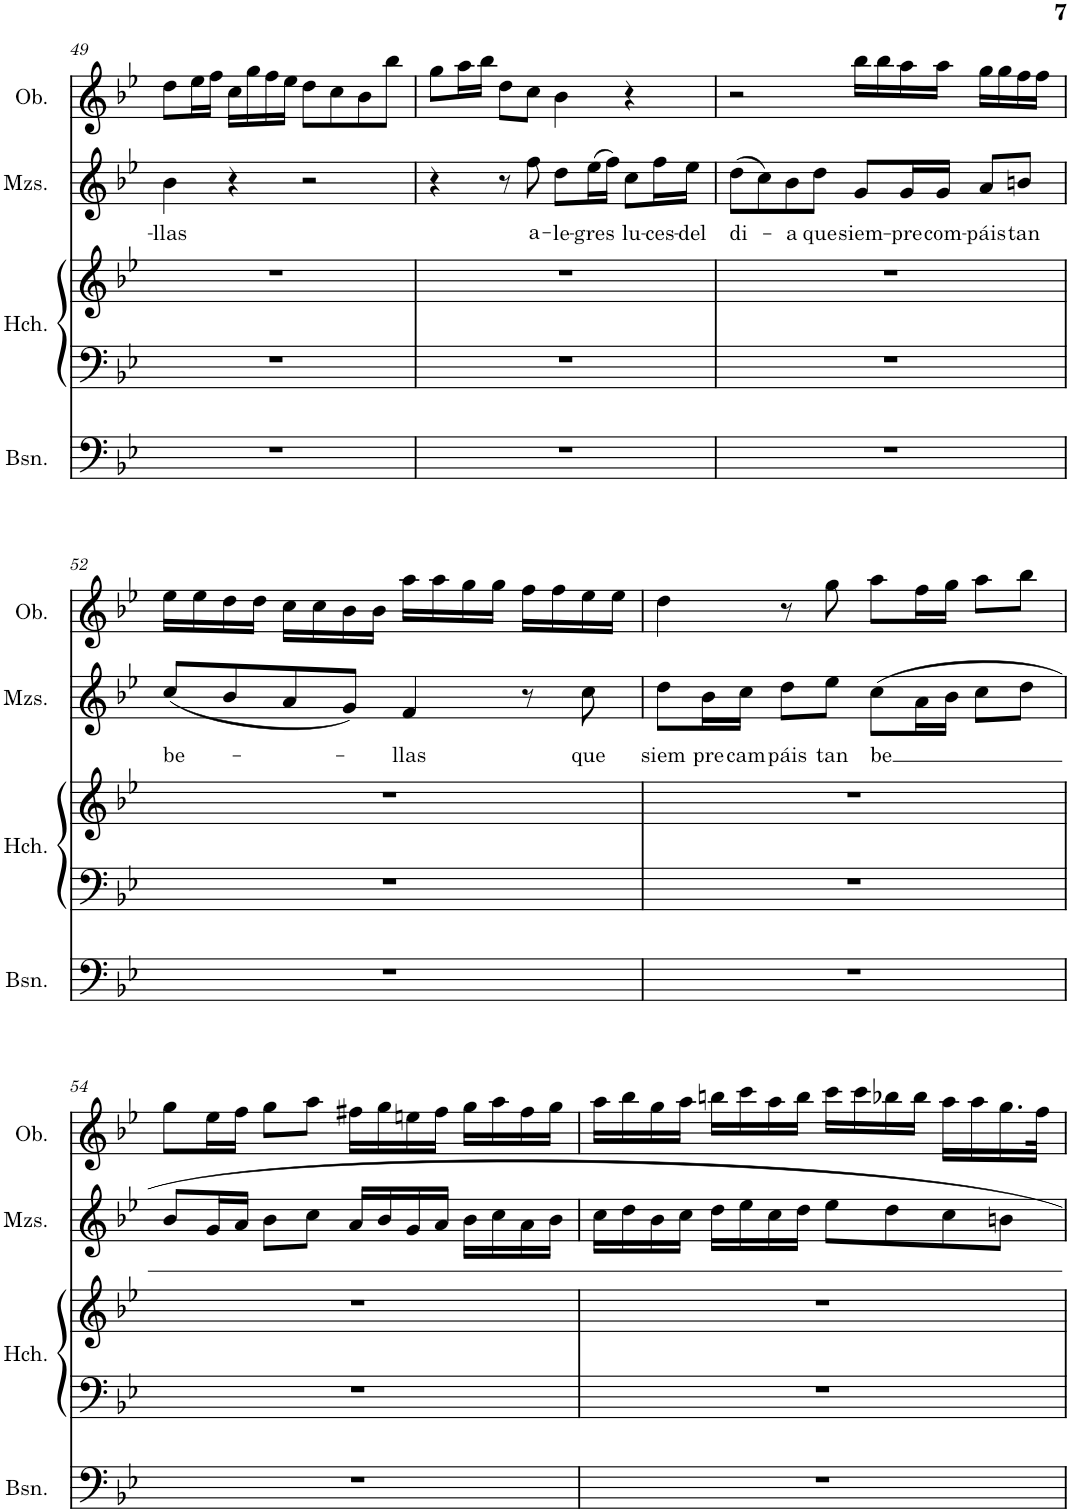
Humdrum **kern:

**kern	**kern	**kern	**kern	**text	**kern
*part4	*part3	*part3	*part2	*part2	*part1
*staff5	*staff4	*staff3	*staff2	*staff2	*staff1
*I"Bassoon	*I"Harpsichord	*	*I"Mezzo-soprano	*	*I"Oboe
*I'Bsn.	*I'Hch.	*	*I'Mzs.	*	*I'Ob.
!!LO:PB:g=z
*clefF4	*clefF4	*clefG2	*clefG2	*	*clefG2
*k[b-e-]	*k[b-e-]	*k[b-e-]	*k[b-e-]	*	*k[b-e-]
*M4/4	*M4/4	*M4/4	*M4/4	*	*M4/4
=49	=49	=49	=49	=49	=49
!	!	!	!	!LO:LY:b	!
1r	1r	1r	4b-\	-llas	8dd\L
.	.	.	.	.	16ee-\L
.	.	.	.	.	16ff\JJ
.	.	.	4r	.	16cc\LL
.	.	.	.	.	16gg\
.	.	.	.	.	16ff\
.	.	.	.	.	16ee-\JJ
.	.	.	2r	.	8dd\L
.	.	.	.	.	8cc\
.	.	.	.	.	8b-\
.	.	.	.	.	8bb-\J
=50	=50	=50	=50	=50	=50
1r	1r	1r	4r	.	8gg\L
.	.	.	.	.	16aa\L
.	.	.	.	.	16bb-\JJ
.	.	.	8r	.	8dd\L
!	!	!	!	!LO:LY:b	!
.	.	.	8ff\	a-	8cc\J
!	!	!	!	!LO:LY:b	!
.	.	.	8dd\L	-le-	4b-\
!	!	!	!	!LO:LY:b	!
.	.	.	(16ee-\L	-gres	.
.	.	.	16ff\JJ)	.	.
!	!	!	!	!LO:LY:b	!
.	.	.	8cc\L	lu-	4r
!	!	!	!	!LO:LY:b	!
.	.	.	16ff\L	-ces-	.
!	!	!	!	!LO:LY:b	!
.	.	.	16ee-\JJ	-del	.
=51	=51	=51	=51	=51	=51
!	!	!	!	!LO:LY:b	!
1r	1r	1r	(8dd\L	di-	2r
.	.	.	8cc\)	.	.
!	!	!	!	!LO:LY:b	!
.	.	.	8b-\	-a	.
!	!	!	!	!LO:LY:b	!
.	.	.	8dd\J	que	.
!	!	!	!	!LO:LY:b	!
.	.	.	8g/L	siem-	16bb-\LL
.	.	.	.	.	16bb-\
!	!	!	!	!LO:LY:b	!
.	.	.	16g/L	-pre	16aa\
!	!	!	!	!LO:LY:b	!
.	.	.	16g/JJ	com-	16aa\JJ
!	!	!	!	!LO:LY:b	!
.	.	.	8a/L	-páis	16gg\LL
.	.	.	.	.	16gg\
!	!	!	!	!LO:LY:b	!
.	.	.	8bn/J	tan	16ff\
.	.	.	.	.	16ff\JJ
!!LO:LB:g=z
=52	=52	=52	=52	=52	=52
!	!	!	!	!LO:LY:b	!
1r	1r	1r	(8cc/L	be-	16ee-\LL
.	.	.	.	.	16ee-\
.	.	.	8b-/	.	16dd\
.	.	.	.	.	16dd\JJ
.	.	.	8a/	.	16cc\LL
.	.	.	.	.	16cc\
.	.	.	8g/J)	.	16b-\
.	.	.	.	.	16b-\JJ
!	!	!	!	!LO:LY:b	!
.	.	.	4f/	-llas	16aa\LL
.	.	.	.	.	16aa\
.	.	.	.	.	16gg\
.	.	.	.	.	16gg\JJ
.	.	.	8r	.	16ff\LL
.	.	.	.	.	16ff\
!	!	!	!	!LO:LY:b	!
.	.	.	8cc\	que	16ee-\
.	.	.	.	.	16ee-\JJ
=53	=53	=53	=53	=53	=53
!	!	!	!	!LO:LY:b	!
1r	1r	1r	8dd\L	siem	4dd\
!	!	!	!	!LO:LY:b	!
.	.	.	16b-\L	pre	.
!	!	!	!	!LO:LY:b	!
.	.	.	16cc\JJ	cam	.
!	!	!	!	!LO:LY:b	!
.	.	.	8dd\L	páis	8r
!	!	!	!	!LO:LY:b	!
.	.	.	8ee-\J	tan	8gg\
!	!	!	!	!LO:LY:b	!
.	.	.	8cc\L	be	8aa\L
.	.	.	16a\L	.	16ff\L
.	.	.	16b-\JJ	.	16gg\JJ
.	.	.	8cc\L	.	8aa\L
.	.	.	8dd\J	.	8bb-\J
!!LO:LB:g=z
=54	=54	=54	=54	=54	=54
1r	1r	1r	8b-/L	.	8gg\L
.	.	.	16g/L	.	16ee-\L
.	.	.	16a/JJ	.	16ff\JJ
.	.	.	8b-\L	.	8gg\L
.	.	.	8cc\J	.	8aa\J
.	.	.	16a/LL	.	16ff#X\LL
.	.	.	16b-/	.	16gg\
.	.	.	16g/	.	16een\
.	.	.	16a/JJ	.	16ff#\JJ
.	.	.	16b-\LL	.	16gg\LL
.	.	.	16cc\	.	16aa\
.	.	.	16a\	.	16ff#\
.	.	.	16b-\JJ	.	16gg\JJ
=55	=55	=55	=55	=55	=55
1r	1r	1r	16cc\LL	.	16aa\LL
.	.	.	16dd\	.	16bb-\
.	.	.	16b-\	.	16gg\
.	.	.	16cc\JJ	.	16aa\JJ
.	.	.	16dd\LL	.	16bbn\LL
.	.	.	16ee-\	.	16ccc\
.	.	.	16cc\	.	16aa\
.	.	.	16dd\JJ	.	16bb\JJ
.	.	.	8ee-\L	.	16ccc\LL
.	.	.	.	.	16ccc\
.	.	.	8dd\	.	16bb-X\
.	.	.	.	.	16bb-\JJ
.	.	.	8cc\	.	16aa\LL
.	.	.	.	.	16aa\
.	.	.	8bn\J	.	16.gg\
.	.	.	.	.	32ff\JJk
=	=	=	=	=	=
*-	*-	*-	*-	*-	*-
